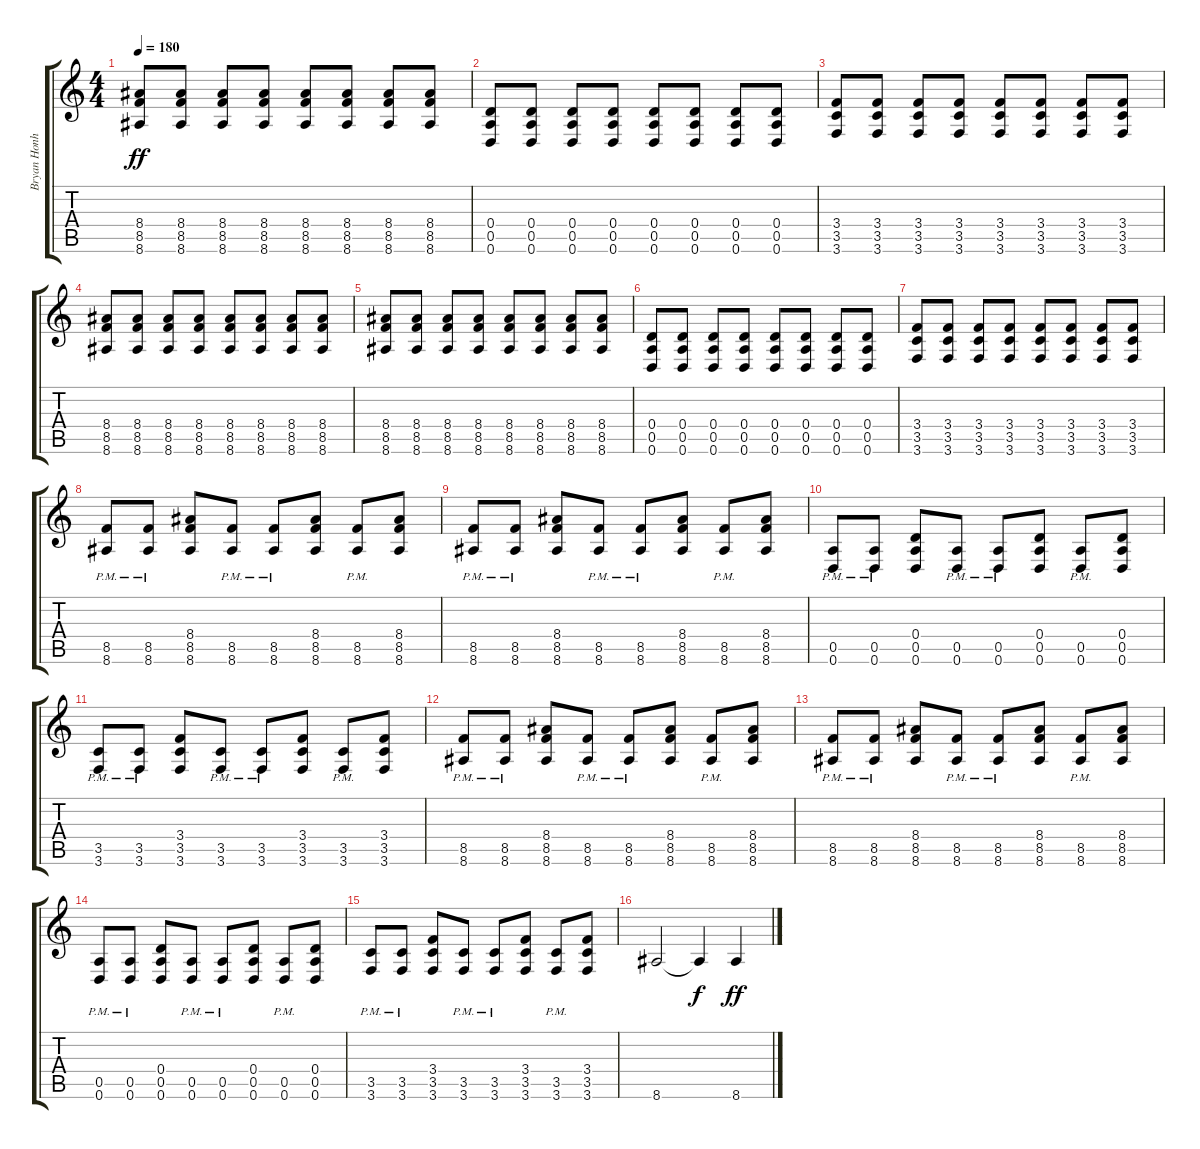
\track ("Bryan Honhart" "Bryan Honh") {instrument overdrivenguitar}
\staff {score tabs}
\tuning (E4 B3 G3 D3 A2 D2) {hide}
\ts (4 4)
\tempo 180
\clef g2
\ks c
(8.4 8.5 8.6).8{dy ff} (8.4 8.5 8.6).8 (8.4 8.5 8.6).8 (8.4 8.5 8.6).8 (8.4 8.5 8.6).8 (8.4 8.5 8.6).8 (8.4 8.5 8.6).8 (8.4 8.5 8.6).8 |
(0.4 0.5 0.6).8 (0.4 0.5 0.6).8 (0.4 0.5 0.6).8 (0.4 0.5 0.6).8 (0.4 0.5 0.6).8 (0.4 0.5 0.6).8 (0.4 0.5 0.6).8 (0.4 0.5 0.6).8 |
(3.4 3.5 3.6).8 (3.4 3.5 3.6).8 (3.4 3.5 3.6).8 (3.4 3.5 3.6).8 (3.4 3.5 3.6).8 (3.4 3.5 3.6).8 (3.4 3.5 3.6).8 (3.4 3.5 3.6).8 |
(8.4 8.5 8.6).8 (8.4 8.5 8.6).8 (8.4 8.5 8.6).8 (8.4 8.5 8.6).8 (8.4 8.5 8.6).8 (8.4 8.5 8.6).8 (8.4 8.5 8.6).8 (8.4 8.5 8.6).8 |
(8.4 8.5 8.6).8 (8.4 8.5 8.6).8 (8.4 8.5 8.6).8 (8.4 8.5 8.6).8 (8.4 8.5 8.6).8 (8.4 8.5 8.6).8 (8.4 8.5 8.6).8 (8.4 8.5 8.6).8 |
(0.4 0.5 0.6).8 (0.4 0.5 0.6).8 (0.4 0.5 0.6).8 (0.4 0.5 0.6).8 (0.4 0.5 0.6).8 (0.4 0.5 0.6).8 (0.4 0.5 0.6).8 (0.4 0.5 0.6).8 |
(3.4 3.5 3.6).8 (3.4 3.5 3.6).8 (3.4 3.5 3.6).8 (3.4 3.5 3.6).8 (3.4 3.5 3.6).8 (3.4 3.5 3.6).8 (3.4 3.5 3.6).8 (3.4 3.5 3.6).8 |
(8.5{pm} 8.6{pm}).8 (8.5{pm} 8.6{pm}).8 (8.4 8.5 8.6).8 (8.5{pm} 8.6{pm}).8 (8.5{pm} 8.6{pm}).8 (8.4 8.5 8.6).8 (8.5{pm} 8.6{pm}).8 (8.4 8.5 8.6).8 |
(8.5{pm} 8.6{pm}).8 (8.5{pm} 8.6{pm}).8 (8.4 8.5 8.6).8 (8.5{pm} 8.6{pm}).8 (8.5{pm} 8.6{pm}).8 (8.4 8.5 8.6).8 (8.5{pm} 8.6{pm}).8 (8.4 8.5 8.6).8 |
(0.5{pm} 0.6{pm}).8 (0.5{pm} 0.6{pm}).8 (0.4 0.5 0.6).8 (0.5{pm} 0.6{pm}).8 (0.5{pm} 0.6{pm}).8 (0.4 0.5 0.6).8 (0.5{pm} 0.6{pm}).8 (0.4 0.5 0.6).8 |
(3.5{pm} 3.6{pm}).8 (3.5{pm} 3.6{pm}).8 (3.4 3.5 3.6).8 (3.5{pm} 3.6{pm}).8 (3.5{pm} 3.6{pm}).8 (3.4 3.5 3.6).8 (3.5{pm} 3.6{pm}).8 (3.4 3.5 3.6).8 |
(8.5{pm} 8.6{pm}).8 (8.5{pm} 8.6{pm}).8 (8.4 8.5 8.6).8 (8.5{pm} 8.6{pm}).8 (8.5{pm} 8.6{pm}).8 (8.4 8.5 8.6).8 (8.5{pm} 8.6{pm}).8 (8.4 8.5 8.6).8 |
(8.5{pm} 8.6{pm}).8 (8.5{pm} 8.6{pm}).8 (8.4 8.5 8.6).8 (8.5{pm} 8.6{pm}).8 (8.5{pm} 8.6{pm}).8 (8.4 8.5 8.6).8 (8.5{pm} 8.6{pm}).8 (8.4 8.5 8.6).8 |
(0.5{pm} 0.6{pm}).8 (0.5{pm} 0.6{pm}).8 (0.4 0.5 0.6).8 (0.5{pm} 0.6{pm}).8 (0.5{pm} 0.6{pm}).8 (0.4 0.5 0.6).8 (0.5{pm} 0.6{pm}).8 (0.4 0.5 0.6).8 |
(3.5{pm} 3.6{pm}).8 (3.5{pm} 3.6{pm}).8 (3.4 3.5 3.6).8 (3.5{pm} 3.6{pm}).8 (3.5{pm} 3.6{pm}).8 (3.4 3.5 3.6).8 (3.5{pm} 3.6{pm}).8 (3.4 3.5 3.6).8 |
8.6.2 8.6{t}.4{dy f} 8.6.4{dy ff}
